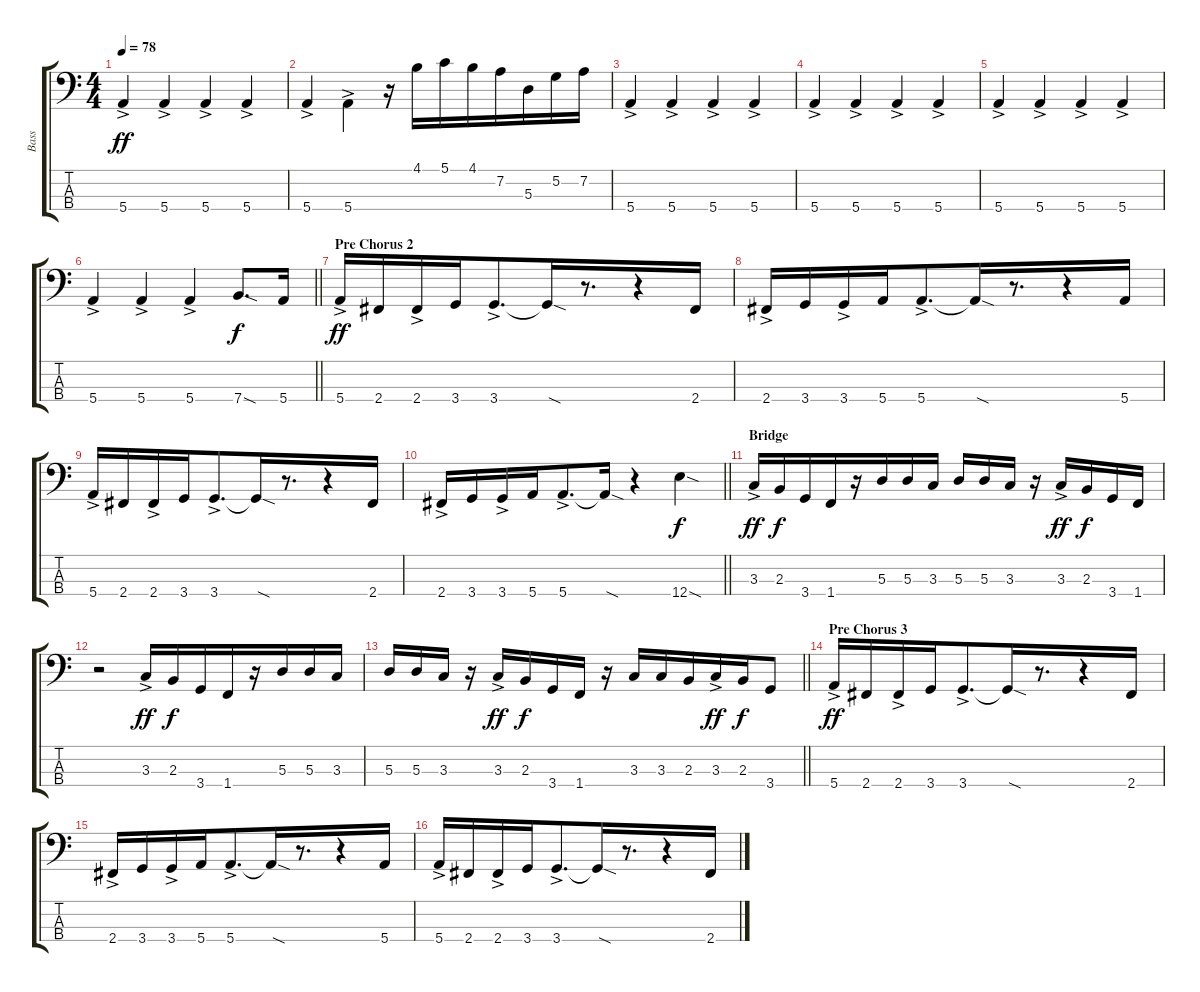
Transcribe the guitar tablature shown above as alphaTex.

\track ("Bass" "Bass") {instrument electricbasspick}
\staff {score tabs}
\tuning (G2 D2 A1 E1) {hide}
\ts (4 4)
\tempo 78
\clef f4
\ks c
5.4{ac}.4{dy ff beam merge} 5.4{ac}.4 5.4{ac}.4 5.4{ac}.4 |
5.4{ac}.4 5.4{ac}.4{beam merge} r.16 4.1.16 5.1.16 4.1.16{beam merge} 7.2.16{beam merge} 5.3.16 5.2.16{beam merge} 7.2.16 |
5.4{ac}.4{beam merge} 5.4{ac}.4 5.4{ac}.4 5.4{ac}.4 |
5.4{ac}.4{beam merge} 5.4{ac}.4 5.4{ac}.4 5.4{ac}.4 |
5.4{ac}.4{beam merge} 5.4{ac}.4 5.4{ac}.4 5.4{ac}.4 |
\barLineRight lightlight
5.4{ac}.4{beam merge} 5.4{ac}.4 5.4{ac}.4{beam merge} 7.4{sod}.8{d dy f beam merge} 5.4.16 |
\section ("" "Pre Chorus 2")
5.4{ac}.16{dy ff beam merge} 2.4.16 2.4{ac}.16 3.4.16{beam merge} 3.4{ac}.8{d beam merge} 3.4{sod t}.16{beam merge} r.8{d} r.4{beam merge} 2.4.16 |
2.4{ac}.16{beam merge} 3.4.16 3.4{ac}.16 5.4.16{beam merge} 5.4{ac}.8{d beam merge} 5.4{sod t}.16{beam merge} r.8{d} r.4{beam merge} 5.4.16 |
5.4{ac}.16{beam merge} 2.4.16 2.4{ac}.16 3.4.16{beam merge} 3.4{ac}.8{d beam merge} 3.4{sod t}.16{beam merge} r.8{d} r.4{beam merge} 2.4.16 |
\barLineRight lightlight
2.4{ac}.16{beam merge} 3.4.16 3.4{ac}.16 5.4.16{beam merge} 5.4{ac}.8{d beam merge} 5.4{sod t}.16 r.4{beam merge} 12.4{sod}.4{dy f} |
\section ("" "Bridge")
3.3{ac}.16{dy ff} 2.3.16{dy f} 3.4.16 1.4.16{beam merge} r.16 5.3.16 5.3.16 3.3.16 5.3.16{beam merge} 5.3.16{beam merge} 3.3.16 r.16{beam merge} 3.3{ac}.16{dy ff} 2.3.16{dy f beam merge} 3.4.16 1.4.16 |
r.2{beam merge} 3.3{ac}.16{dy ff} 2.3.16{dy f} 3.4.16 1.4.16{beam merge} r.16 5.3.16 5.3.16 3.3.16 |
\barLineRight lightlight
5.3.16{beam merge} 5.3.16{beam merge} 3.3.16 r.16 3.3{ac}.16{dy ff} 2.3.16{dy f beam merge} 3.4.16{beam merge} 1.4.16 r.16 3.3.16 3.3.16 2.3.16{beam merge} 3.3{ac}.16{dy ff} 2.3.16{dy f} 3.4.8 |
\section ("" "Pre Chorus 3")
5.4{ac}.16{dy ff beam merge} 2.4.16 2.4{ac}.16 3.4.16{beam merge} 3.4{ac}.8{d beam merge} 3.4{sod t}.16{beam merge} r.8{d} r.4{beam merge} 2.4.16 |
2.4{ac}.16{beam merge} 3.4.16 3.4{ac}.16 5.4.16{beam merge} 5.4{ac}.8{d beam merge} 5.4{sod t}.16{beam merge} r.8{d} r.4{beam merge} 5.4.16 |
5.4{ac}.16{beam merge} 2.4.16 2.4{ac}.16 3.4.16{beam merge} 3.4{ac}.8{d beam merge} 3.4{sod t}.16{beam merge} r.8{d} r.4{beam merge} 2.4.16
